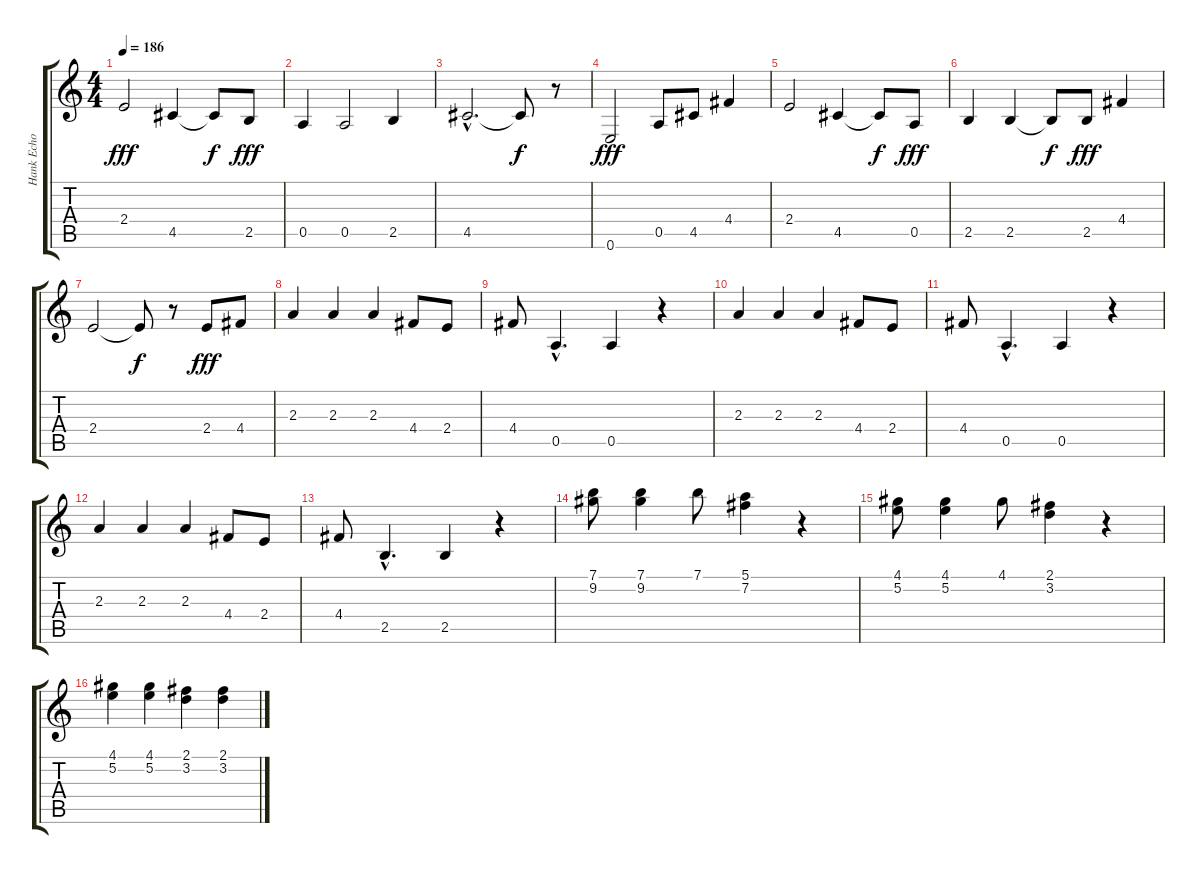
\track ("Hank Echo" "Hank Echo") {instrument overdrivenguitar}
\staff {score tabs}
\tuning (E4 B3 G3 D3 A2 E2) {hide}
\ts (4 4)
\tempo 186
\clef g2
\ks c
2.4.2{dy fff} 4.5.4 4.5{t}.8{dy f} 2.5.8{dy fff} |
0.5.4 0.5.2 2.5.4 |
4.5{hac}.2{d} 4.5{t}.8{dy f} r.8 |
0.6.2{dy fff volume 13 instrument electricguitarjazz} 0.5.8 4.5.8 4.4.4 |
2.4.2 4.5.4 4.5{t}.8{dy f} 0.5.8{dy fff} |
2.5.4 2.5.4 2.5{t}.8{dy f} 2.5.8{dy fff} 4.4.4 |
2.4.2 2.4{t}.8{dy f} r.8 2.4.8{dy fff} 4.4.8 |
2.3.4 2.3.4 2.3.4 4.4.8 2.4.8 |
4.4.8 0.5{hac}.4{d} 0.5.4 r.4 |
2.3.4 2.3.4 2.3.4 4.4.8 2.4.8 |
4.4.8 0.5{hac}.4{d} 0.5.4 r.4 |
2.3.4 2.3.4 2.3.4 4.4.8 2.4.8 |
4.4.8 2.5{hac}.4{d} 2.5.4 r.4 |
(7.1 9.2).8{volume 16 instrument electricguitarmuted} (7.1 9.2).4 7.1.8 (5.1 7.2).4 r.4 |
(4.1 5.2).8 (4.1 5.2).4 4.1.8 (2.1 3.2).4 r.4 |
(4.1 5.2).4 (4.1 5.2).4 (2.1 3.2).4 (2.1 3.2).4
